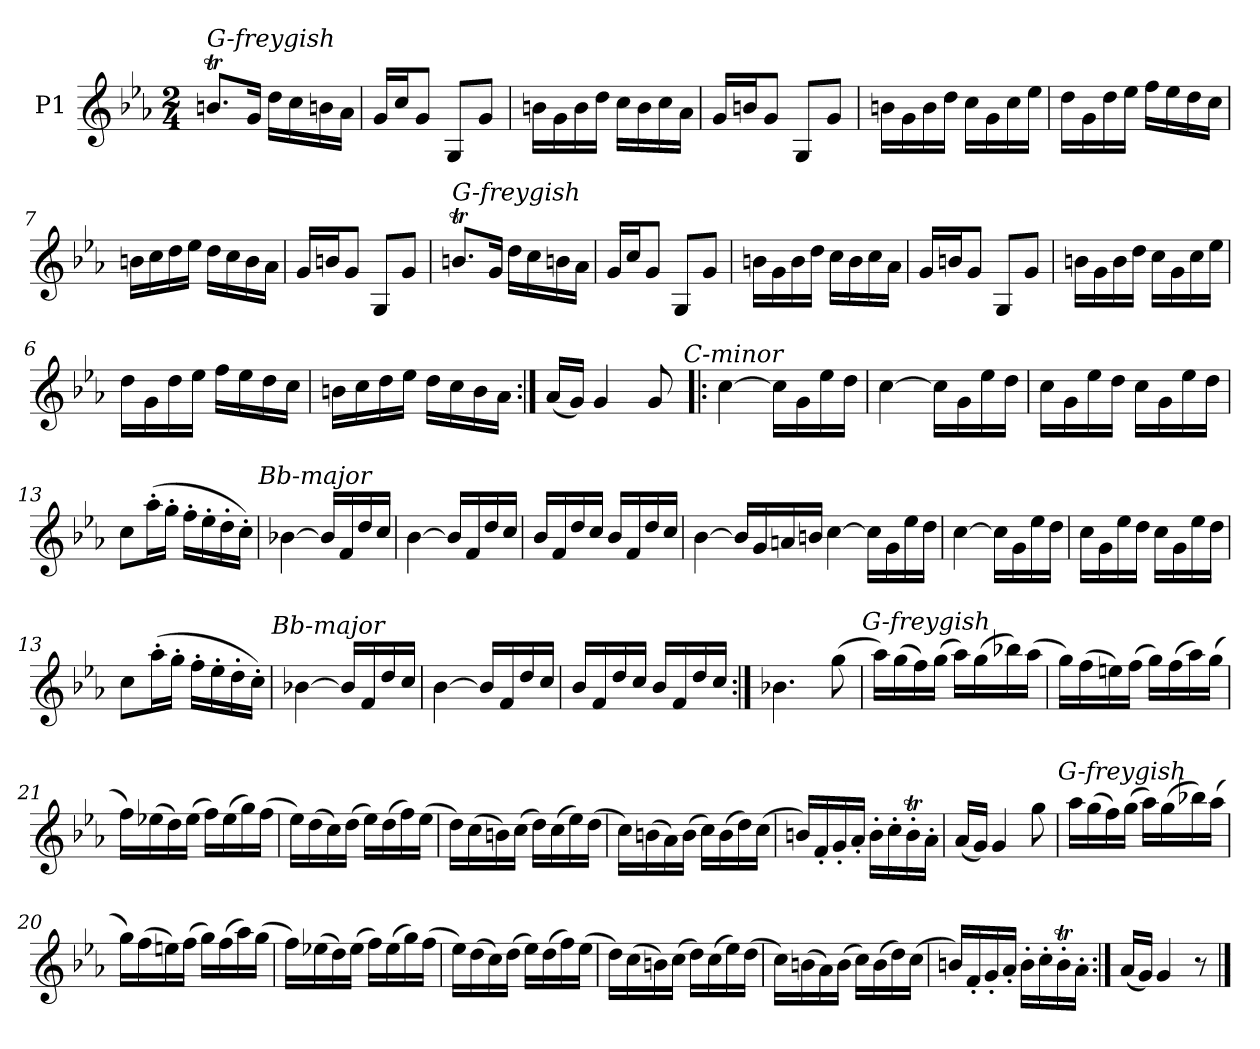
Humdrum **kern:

**kern
*part1
*staff1
*I"P1
*clefG2
*k[b-e-a-]
*M2/4
=1
!LO:TX:a:i:t=G-freygish
8.bntL
16gJk
16ddLL
16cc
16bn
16a-JJ
=2
16gLL
16ccJ
8gJ
8GL
8gJ
=3
16bnLL
16g
16b
16ddJJ
16ccLL
16b
16cc
16a-JJ
=4
16gLL
16bnJ
8gJ
8GL
8gJ
=5
16bnLL
16g
16b
16ddJJ
16ccLL
16g
16cc
16ee-JJ
=6
16ddLL
16g
16dd
16ee-JJ
16ffLL
16ee-
16dd
16ccJJ
=7
16bnLL
16cc
16dd
16ee-JJ
16ddLL
16cc
16b
16a-JJ
=8
16gLL
16bnJ
8gJ
8GL
8gJ
=1
!LO:TX:a:i:t=G-freygish
8.bntL
16gJk
16ddLL
16cc
16bn
16a-JJ
=2
16gLL
16ccJ
8gJ
8GL
8gJ
=3
16bnLL
16g
16b
16ddJJ
16ccLL
16b
16cc
16a-JJ
=4
16gLL
16bnJ
8gJ
8GL
8gJ
=5
16bnLL
16g
16b
16ddJJ
16ccLL
16g
16cc
16ee-JJ
=6
16ddLL
16g
16dd
16ee-JJ
16ffLL
16ee-
16dd
16ccJJ
=7
16bnLL
16cc
16dd
16ee-JJ
16ddLL
16cc
16b
16a-JJ
=9:|!
(16a-LL
16gJJ)
4g
8g
!LO:TX:a:i:t=C-minor
=10!|:
[4cc
16ccLL]
16g
16ee-
16ddJJ
=11
[4cc
16ccLL]
16g
16ee-
16ddJJ
=12
16ccLL
16g
16ee-
16ddJJ
16ccLL
16g
16ee-
16ddJJ
=13
8ccL
(16aa-'L
16gg'JJ
16ff'LL
16ee-'
16dd'
16cc'JJ)
!LO:TX:a:i:t=Bb-major
=14
[4b-X
16b-LL]
16f
16dd
16ccJJ
=15
[4b-
16b-LL]
16f
16dd
16ccJJ
=16
16b-LL
16f
16dd
16ccJJ
16b-LL
16f
16dd
16ccJJ
=17
[4b-
16b-LL]
16g
16an
16bnJJ
[4cc
16ccLL]
16g
16ee-
16ddJJ
=11
[4cc
16ccLL]
16g
16ee-
16ddJJ
=12
16ccLL
16g
16ee-
16ddJJ
16ccLL
16g
16ee-
16ddJJ
=13
8ccL
(16aa-'L
16gg'JJ
16ff'LL
16ee-'
16dd'
16cc'JJ)
!LO:TX:a:i:t=Bb-major
=14
[4b-X
16b-LL]
16f
16dd
16ccJJ
=15
[4b-
16b-LL]
16f
16dd
16ccJJ
=16
16b-LL
16f
16dd
16ccJJ
16b-LL
16f
16dd
16ccJJ
=18:|!
4.b-X
(8gg
!LO:TX:a:i:t=G-freygish
=19
16aa-LL)
(16gg
16ff)
(16ggJJ
16aa-LL)
(16gg
16bb-X)
(16aa-JJ
=20
16ggLL)
(16ff
16een)
(16ffJJ
16ggLL)
(16ff
16aa-)
(16ggJJ
=21
16ffLL)
(16ee-X
16dd)
(16ee-JJ
16ffLL)
(16ee-
16gg)
(16ffJJ
=22
16ee-LL)
(16dd
16cc)
(16ddJJ
16ee-LL)
(16dd
16ff)
(16ee-JJ
=23
16ddLL)
(16cc
16bn)
(16ccJJ
16ddLL)
(16cc
16ee-)
(16ddJJ
=24
16ccLL)
(16bn
16a-)
(16bJJ
16ccLL)
(16b
16dd)
(16ccJJ
=25
16bnLL)
16f'
16g'
16a-'JJ
16b'LL
16cc'
16bt'
16a-'JJ
=26
(16a-LL
16gJJ)
4g
8gg
!LO:TX:a:i:t=G-freygish
=19
16aa-LL
(16gg
16ff)
(16ggJJ
16aa-LL)
(16gg
16bb-X)
(16aa-JJ
=20
16ggLL)
(16ff
16een)
(16ffJJ
16ggLL)
(16ff
16aa-)
(16ggJJ
=21
16ffLL)
(16ee-X
16dd)
(16ee-JJ
16ffLL)
(16ee-
16gg)
(16ffJJ
=22
16ee-LL)
(16dd
16cc)
(16ddJJ
16ee-LL)
(16dd
16ff)
(16ee-JJ
=23
16ddLL)
(16cc
16bn)
(16ccJJ
16ddLL)
(16cc
16ee-)
(16ddJJ
=24
16ccLL)
(16bn
16a-)
(16bJJ
16ccLL)
(16b
16dd)
(16ccJJ
=25
16bnLL)
16f'
16g'
16a-'JJ
16b'LL
16cc'
16bt'
16a-'JJ
=27:|!
(16a-LL
16gJJ)
4g
8r
==
*-
